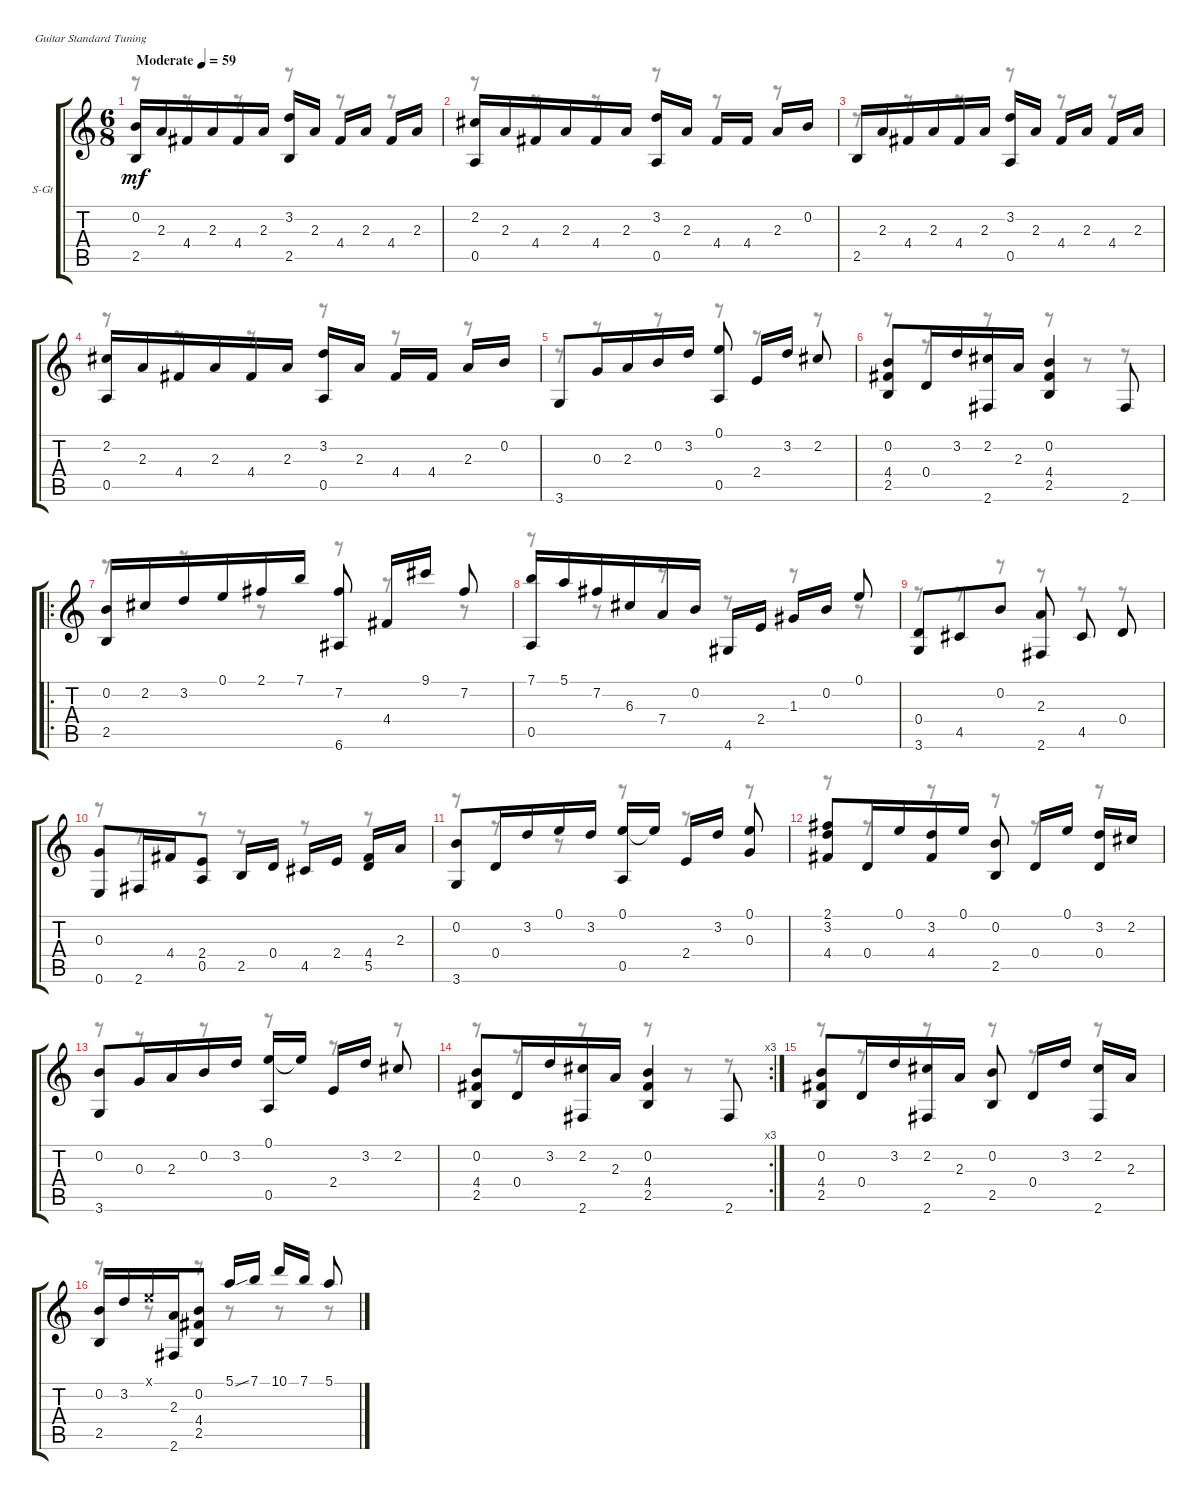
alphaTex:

\bracketExtendMode groupsimilarinstruments
\firstSystemTrackNameOrientation horizontal
\otherSystemsTrackNameOrientation horizontal
\track ("Steel Guitar" "S-Gt") {instrument acousticguitarsteel}
\staff {score tabs}
\tuning (E4 B3 G3 D3 A2 E2)
\voice
\ts (6 8)
\beaming (8 3 1 1 1)
\tempo (59 "Moderate")
\clef g2
\ks c
(0.2 2.5).16{dy mf instrument acousticguitarsteel} 2.3.16 4.4.16 2.3.16 4.4.16 2.3.16 (3.2 2.5).16 2.3.16 4.4.16 2.3.16 4.4.16 2.3.16 |
(2.2 0.5).16 2.3.16 4.4.16 2.3.16 4.4.16 2.3.16 (3.2 0.5).16 2.3.16 4.4.16 4.4.16 2.3.16 0.2.16 |
2.5.16 2.3.16 4.4.16 2.3.16 4.4.16 2.3.16 (3.2 0.5).16 2.3.16 4.4.16 2.3.16 4.4.16 2.3.16 |
(2.2 0.5).16 2.3.16 4.4.16 2.3.16 4.4.16 2.3.16 (3.2 0.5).16 2.3.16 4.4.16 4.4.16 2.3.16 0.2.16 |
3.6.8 0.3.16 2.3.16 0.2.16 3.2.16 (0.1 0.5).8 2.4.16 3.2.16 2.2.8 |
(0.2 4.4 2.5).8 0.4.16 3.2.16 (2.2 2.6).16 2.3.16 (0.2 4.4 2.5).4 2.6.8 |
\ro
(0.2 2.5).16 2.2.16 3.2.16 0.1.16 2.1.16 7.1.16 (7.2 6.6).8 4.4.16 9.1.16 7.2.8 |
(7.1 0.5).16 5.1.16 7.2.16 6.3.16 7.4.16 0.2.16 4.6.16 2.4.16 1.3.16 0.2.16 0.1.8 |
(0.4 3.6).8 4.5.8 0.2.8 (2.3 2.6).8 4.5.8 0.4.8 |
(0.3 0.6).8 2.6.16 4.4.16 (2.4 0.5).8 2.5.16 0.4.16 4.5.16 2.4.16 (4.4 5.5).16 2.3.16 |
(0.2 3.6).8 0.4.16 3.2.16 0.1.16 3.2.16 (0.1 0.5).16 0.1{t}.16 2.4.16 3.2.16 (0.1 0.3).8 |
(2.1 3.2 4.4).8 0.4.16 0.1.16 (3.2 4.4).16 0.1.16 (0.2 2.5).8 0.4.16 0.1.16 (3.2 0.4).16 2.2.16 |
(0.2 3.6).8 0.3.16 2.3.16 0.2.16 3.2.16 (0.1 0.5).16 0.1{t}.16 2.4.16 3.2.16 2.2.8 |
\rc 3
(0.2 4.4 2.5).8 0.4.16 3.2.16 (2.2 2.6).16 2.3.16 (0.2 4.4 2.5).4 2.6.8 |
(0.2 4.4 2.5).8 0.4.16 3.2.16 (2.2 2.6).16 2.3.16 (0.2 2.5).8 0.4.16 3.2.16 (2.2 2.6).16 2.3.16 |
(0.2 2.5).16 3.2.16 0.1{x}.16 (2.3 2.6).16 (0.2 4.4 2.5).8 5.1{ss}.16 7.1.16 10.1.16 7.1.16 5.1.8
\voice
\clef g2
\ottava regular
\simile none
\ks c
r.8{dy mf} r.8 r.8 r.8 r.8 r.8 |
r.8 r.8 r.8 r.8 r.8 r.8 |
r.8 r.8 r.8 r.8 r.8 r.8 |
r.8 r.8 r.8 r.8 r.8 r.8 |
r.8 r.8 r.8 r.8 r.8 r.8 |
r.8 r.8 r.8 r.8 r.8 r.8 |
r.8 r.8 r.8 r.8 r.8 r.8 |
r.8 r.8 r.8 r.8 r.8 r.8 |
r.8 r.8 r.8 r.8 r.8 r.8 |
r.8 r.8 r.8 r.8 r.8 r.8 |
r.8 r.8 r.8 r.8 r.8 r.8 |
r.8 r.8 r.8 r.8 r.8 r.8 |
r.8 r.8 r.8 r.8 r.8 r.8 |
r.8 r.8 r.8 r.8 r.8 r.8 |
r.8 r.8 r.8 r.8 r.8 r.8 |
r.8 r.8 r.8 r.8 r.8 r.8
